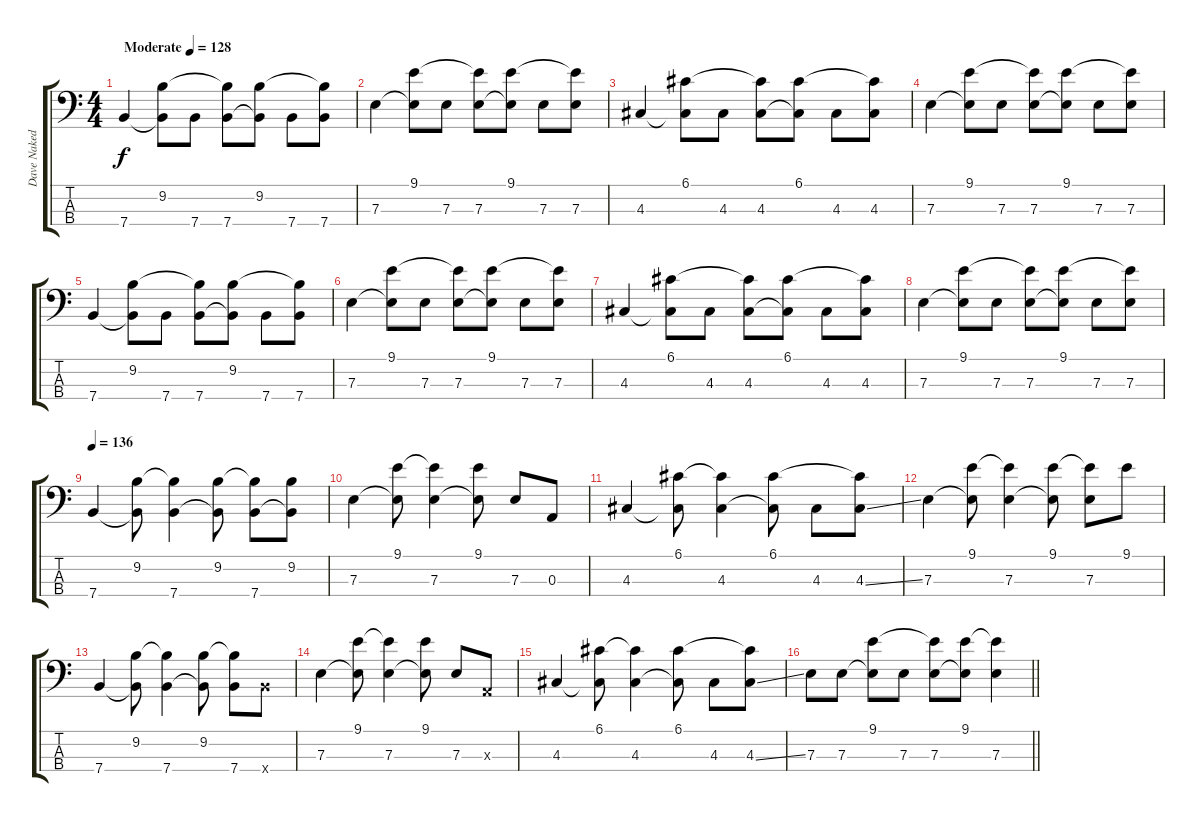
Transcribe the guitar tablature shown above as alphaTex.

\track ("Dave Naked" "Dave Naked") {instrument electricbasspick}
\staff {score tabs}
\tuning (G2 D2 A1 E1) {hide}
\ts (4 4)
\tempo (128 "Moderate")
\clef f4
\ks c
7.4.4{dy f instrument electricbasspick} (9.2 7.4{t}).8 7.4.8 (9.2{t} 7.4).8 (9.2 7.4{t}).8 7.4.8 (9.2{t} 7.4).8 |
7.3.4 (9.1 7.3{t}).8 7.3.8 (9.1{t} 7.3).8 (9.1 7.3{t}).8 7.3.8 (9.1{t} 7.3).8 |
4.3.4 (6.1 4.3{t}).8 4.3.8 (6.1{t} 4.3).8 (6.1 4.3{t}).8 4.3.8 (6.1{t} 4.3).8 |
7.3.4 (9.1 7.3{t}).8 7.3.8 (9.1{t} 7.3).8 (9.1 7.3{t}).8 7.3.8 (9.1{t} 7.3).8 |
7.4.4 (9.2 7.4{t}).8 7.4.8 (9.2{t} 7.4).8 (9.2 7.4{t}).8 7.4.8 (9.2{t} 7.4).8 |
7.3.4 (9.1 7.3{t}).8 7.3.8 (9.1{t} 7.3).8 (9.1 7.3{t}).8 7.3.8 (9.1{t} 7.3).8 |
4.3.4 (6.1 4.3{t}).8 4.3.8 (6.1{t} 4.3).8 (6.1 4.3{t}).8 4.3.8 (6.1{t} 4.3).8 |
7.3.4 (9.1 7.3{t}).8 7.3.8 (9.1{t} 7.3).8 (9.1 7.3{t}).8 7.3.8 (9.1{t} 7.3).8 |
\tempo 136
7.4.4 (9.2 7.4{t}).8 (9.2{t} 7.4).4 (9.2 7.4{t}).8 (9.2{t} 7.4).8 (9.2 7.4{t}).8 |
7.3.4 (9.1 7.3{t}).8 (9.1{t} 7.3).4 (9.1 7.3{t}).8 7.3.8 0.3.8 |
4.3.4 (6.1 4.3{t}).8 (6.1{t} 4.3).4 (6.1 4.3{t}).8 4.3.8 (6.1{t} 4.3{ss}).8 |
7.3.4 (9.1 7.3{t}).8 (9.1{t} 7.3).4 (9.1 7.3{t}).8 (9.1{t} 7.3).8 9.1.8 |
7.4.4 (9.2 7.4{t}).8 (9.2{t} 7.4).4 (9.2 7.4{t}).8 (9.2{t} 7.4).8 7.4{x}.8 |
7.3.4 (9.1 7.3{t}).8 (9.1{t} 7.3).4 (9.1 7.3{t}).8 7.3.8 0.3{x}.8 |
4.3.4 (6.1 4.3{t}).8 (6.1{t} 4.3).4 (6.1 4.3{t}).8 4.3.8 (6.1{t} 4.3{ss}).8 |
\barLineRight lightlight
7.3.8 7.3.8 (9.1 7.3{t}).8 7.3.8 (9.1{t} 7.3).8 (9.1 7.3{t}).8 (9.1{t} 7.3).4
